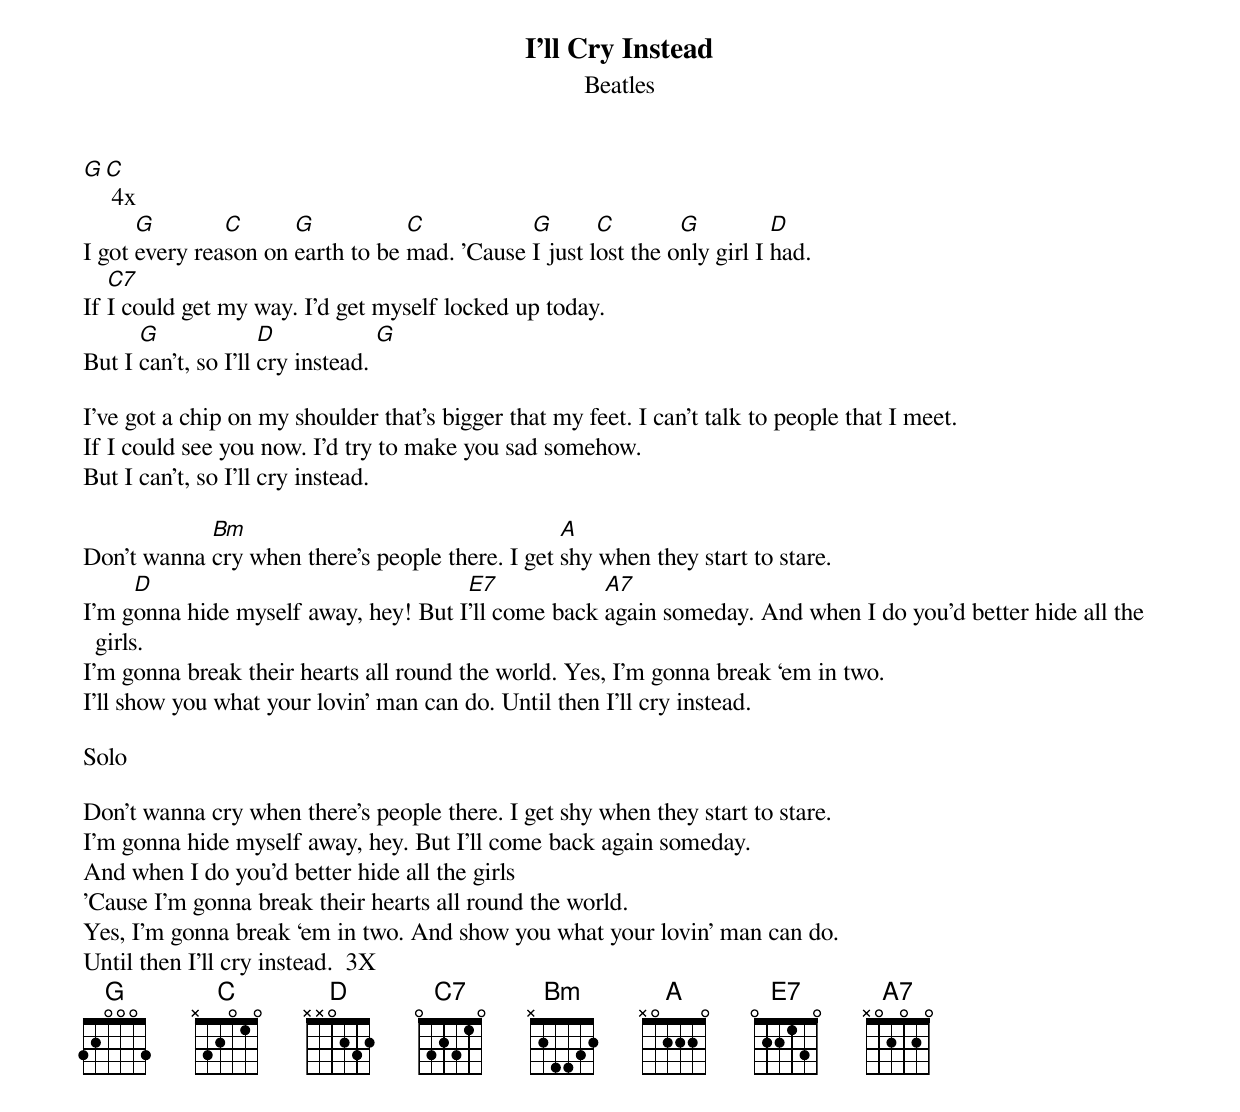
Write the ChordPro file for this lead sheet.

{title:I'll Cry Instead}
{subtitle:Beatles}
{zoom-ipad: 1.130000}
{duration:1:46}
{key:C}
[G][C] 4x
I got [G]every rea[C]son on [G]earth to be [C]mad. 'Cause [G]I just l[C]ost the o[G]nly girl I [D]had.
If [C7]I could get my way. I'd get myself locked up today.
But I [G]can't, so I'll [D]cry instead. [G]

I've got a chip on my shoulder that's bigger that my feet. I can't talk to people that I meet.
If I could see you now. I'd try to make you sad somehow.
But I can't, so I'll cry instead.

Don't wanna [Bm]cry when there's people there. I get [A]shy when they start to stare.
I'm g[D]onna hide myself away, hey! But I[E7]'ll come back [A7]again someday. And when I do you'd better hide all the girls.
I'm gonna break their hearts all round the world. Yes, I'm gonna break ‘em in two.
I’ll show you what your lovin' man can do. Until then I'll cry instead.

Solo

Don't wanna cry when there's people there. I get shy when they start to stare.
I'm gonna hide myself away, hey. But I'll come back again someday.
And when I do you'd better hide all the girls
'Cause I'm gonna break their hearts all round the world.
Yes, I'm gonna break ‘em in two. And show you what your lovin' man can do.
Until then I'll cry instead.  3X
